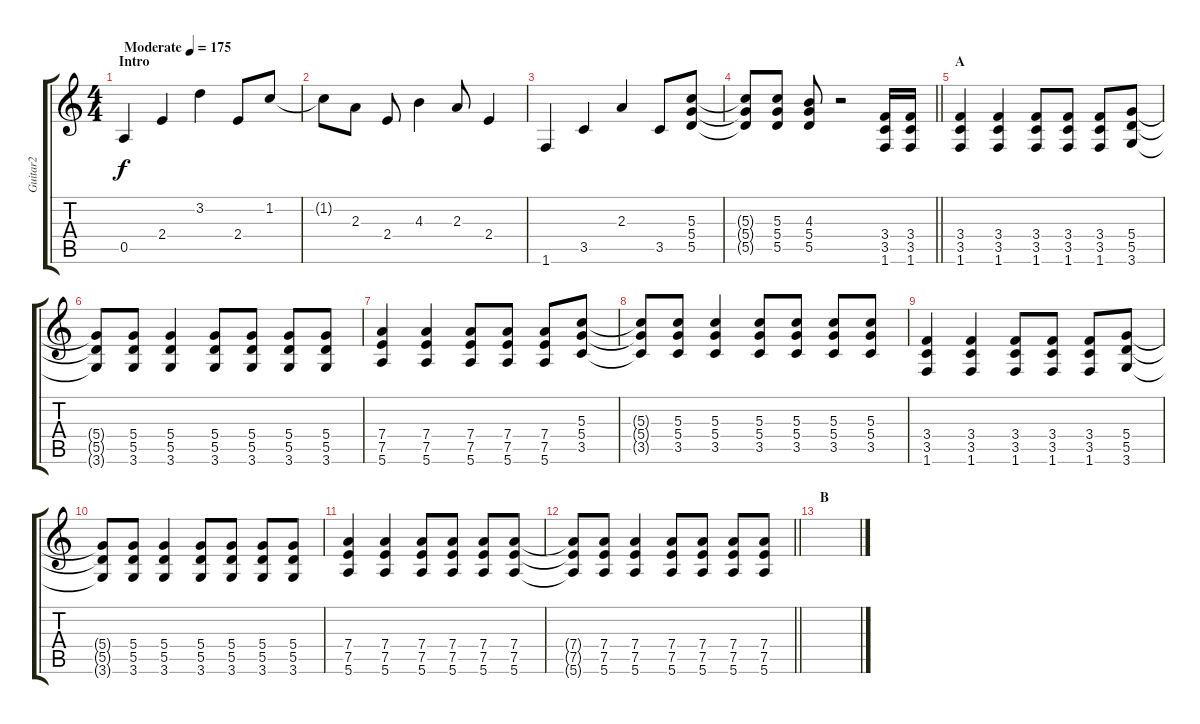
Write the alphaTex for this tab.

\track ("Guitar2" "Guitar2") {instrument overdrivenguitar}
\staff {score tabs}
\tuning (E4 B3 G3 D3 A2 E2) {hide}
\ts (4 4)
\section ("" "Intro")
\tempo (175 "Moderate")
\clef g2
\ks c
0.5.4{dy f instrument overdrivenguitar} 2.4.4 3.2.4 2.4.8 1.2.8 |
1.2{t}.8 2.3.8 2.4.8 4.3.4 2.3.8 2.4.4 |
1.6.4 3.5.4 2.3.4 3.5.8 (5.3 5.4 5.5).8 |
\barLineRight lightlight
(5.3{t} 5.4{t} 5.5{t}).8 (5.3 5.4 5.5).8 (4.3 5.4 5.5).8 r.2 (3.4 3.5 1.6).16 (3.4 3.5 1.6).16 |
\section ("" "A")
(3.4 3.5 1.6).4 (3.4 3.5 1.6).4 (3.4 3.5 1.6).8 (3.4 3.5 1.6).8 (3.4 3.5 1.6).8 (5.4 5.5 3.6).8 |
(5.4{t} 5.5{t} 3.6{t}).8 (5.4 5.5 3.6).8 (5.4 5.5 3.6).4 (5.4 5.5 3.6).8 (5.4 5.5 3.6).8 (5.4 5.5 3.6).8 (5.4 5.5 3.6).8 |
(7.4 7.5 5.6).4 (7.4 7.5 5.6).4 (7.4 7.5 5.6).8 (7.4 7.5 5.6).8 (7.4 7.5 5.6).8 (5.3 5.4 3.5).8 |
(5.3{t} 5.4{t} 3.5{t}).8 (5.3 5.4 3.5).8 (5.3 5.4 3.5).4 (5.3 5.4 3.5).8 (5.3 5.4 3.5).8 (5.3 5.4 3.5).8 (5.3 5.4 3.5).8 |
(3.4 3.5 1.6).4 (3.4 3.5 1.6).4 (3.4 3.5 1.6).8 (3.4 3.5 1.6).8 (3.4 3.5 1.6).8 (5.4 5.5 3.6).8 |
(5.4{t} 5.5{t} 3.6{t}).8 (5.4 5.5 3.6).8 (5.4 5.5 3.6).4 (5.4 5.5 3.6).8 (5.4 5.5 3.6).8 (5.4 5.5 3.6).8 (5.4 5.5 3.6).8 |
(7.4 7.5 5.6).4 (7.4 7.5 5.6).4 (7.4 7.5 5.6).8 (7.4 7.5 5.6).8 (7.4 7.5 5.6).8 (7.4 7.5 5.6).8 |
\barLineRight lightlight
(7.4{t} 7.5{t} 5.6{t}).8 (7.4 7.5 5.6).8 (7.4 7.5 5.6).4 (7.4 7.5 5.6).8 (7.4 7.5 5.6).8 (7.4 7.5 5.6).8 (7.4 7.5 5.6).8 |
\section ("" "B")
